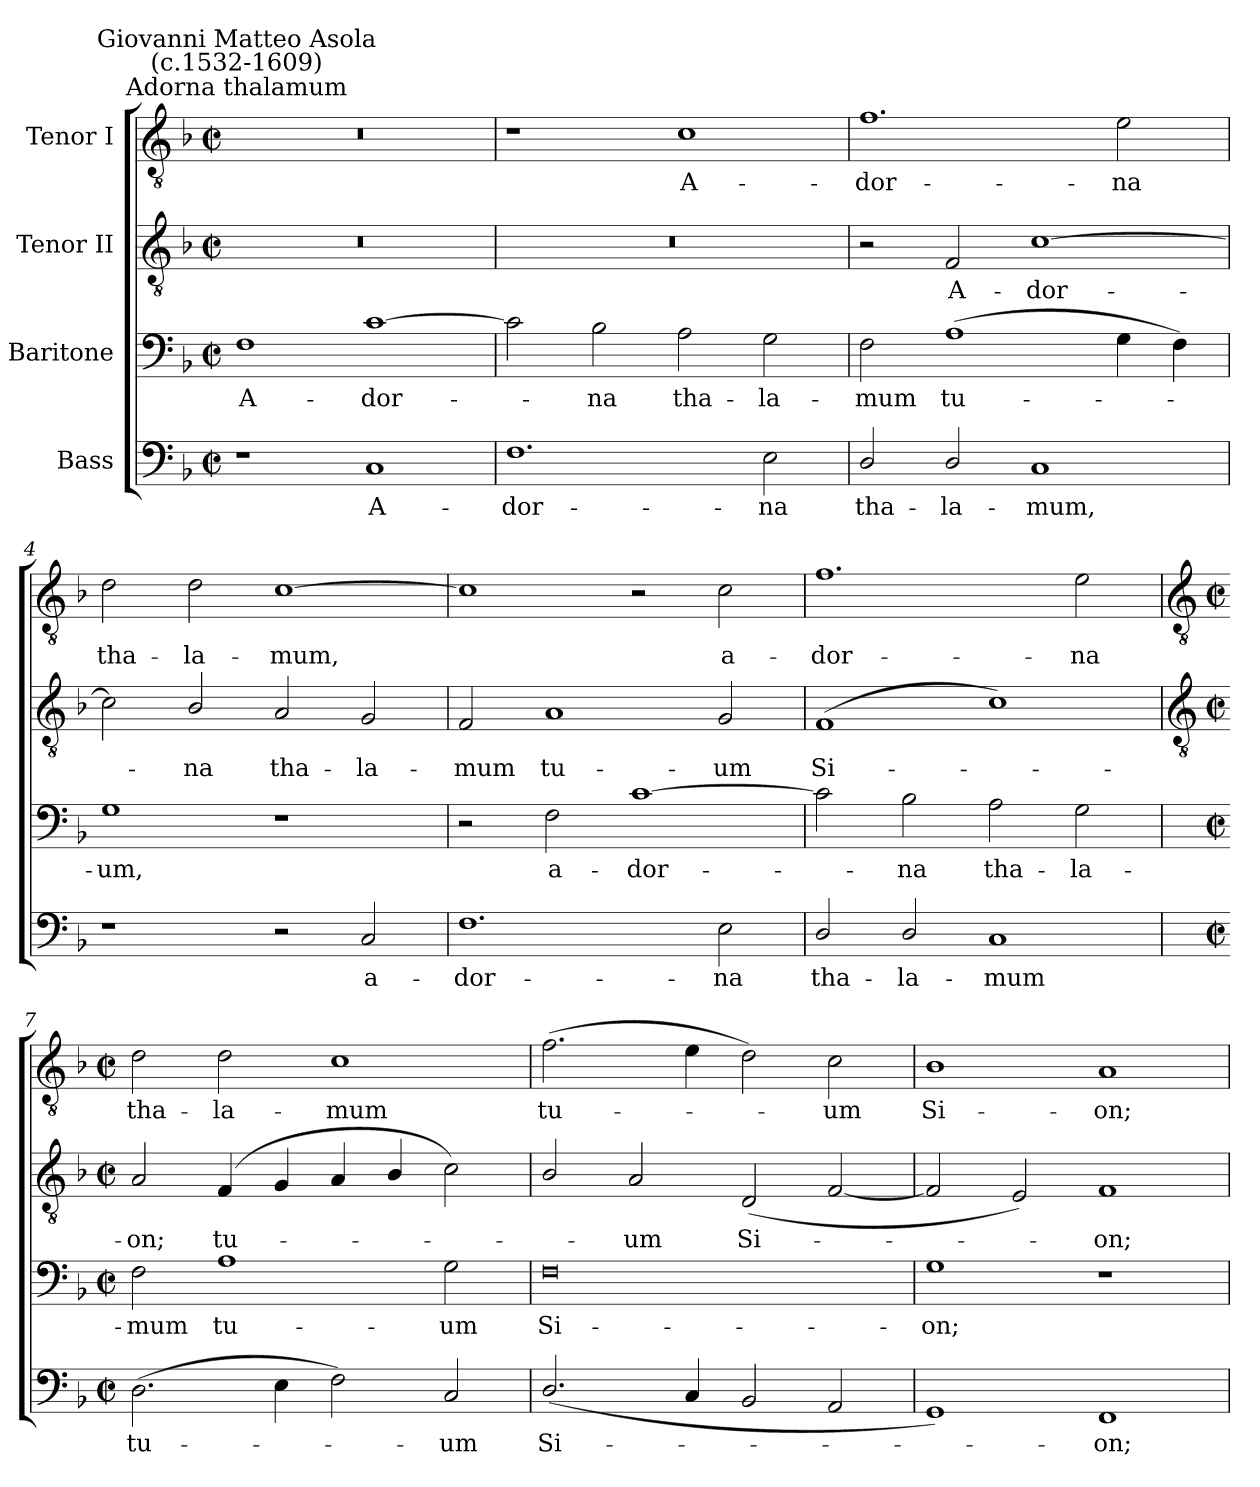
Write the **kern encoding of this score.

**kern	**text	**kern	**text	**kern	**text	**kern	**text
*part4	*part4	*part3	*part3	*part2	*part2	*part1	*part1
*staff4	*staff4	*staff3	*staff3	*staff2	*staff2	*staff1	*staff1
*I"Bass	*	*I"Baritone	*	*I"Tenor II	*	*I"Tenor I	*
*clefF4	*	*clefF4	*	*clefGv2	*	*clefGv2	*
*k[b-]	*	*k[b-]	*	*k[b-]	*	*k[b-]	*
*F:	*	*F:	*	*F:	*	*F:	*
*M4/2	*	*M4/2	*	*M4/2	*	*M4/2	*
*met(c|)	*	*met(c|)	*	*met(c|)	*	*met(c|)	*
=1	=1	=1	=1	=1	=1	=1	=1
!	!	!	!	!	!	!LO:TX:a:cj:t=Adorna thalamum	!
!	!	!	!	!	!	!LO:TX:a:cj:t=Giovanni Matteo Asola\n(c.1532-1609)	!
!	!	!	!LO:LY:b	!	!	!	!
1r	.	1F	A-	0r	.	0r	.
!	!LO:LY:b	!	!LO:LY:b	!	!	!	!
1C	A-	[1c	-dor-	.	.	.	.
=2	=2	=2	=2	=2	=2	=2	=2
!	!LO:LY:b	!	!	!	!	!	!
1.F	-dor-	2c]	.	0r	.	1r	.
!	!	!	!LO:LY:b	!	!	!	!
.	.	2B-	na	.	.	.	.
!	!	!	!LO:LY:b	!	!	!	!LO:LY:b
.	.	2A	tha-	.	.	1c	A-
!	!LO:LY:b	!	!LO:LY:b	!	!	!	!
2E	-na	2G	-la-	.	.	.	.
=3	=3	=3	=3	=3	=3	=3	=3
!	!LO:LY:b	!	!LO:LY:b	!	!	!	!LO:LY:b
2D/	tha-	2F	-mum	2r	.	1.f	-dor-
!	!LO:LY:b	!	!LO:LY:b	!	!LO:LY:b	!	!
2D/	-la-	(>1A	tu-	2F	A-	.	.
!	!LO:LY:b	!	!	!	!LO:LY:b	!	!
1C	-mum,	.	.	[1c	-dor-	.	.
!	!	!	!	!	!	!	!LO:LY:b
.	.	4G	.	.	.	2e	-na
.	.	4F)	.	.	.	.	.
=4	=4	=4	=4	=4	=4	=4	=4
!	!	!	!LO:LY:b	!	!	!	!LO:LY:b
1r	.	1G	um,	2c]	.	2d	tha-
!	!	!	!	!	!LO:LY:b	!	!LO:LY:b
.	.	.	.	2B-/	na	2d	-la-
!	!	!	!	!	!LO:LY:b	!	!LO:LY:b
2r	.	1r	.	2A	tha-	[1c	-mum,
!	!LO:LY:b	!	!	!	!LO:LY:b	!	!
2C	a-	.	.	2G	-la-	.	.
=5	=5	=5	=5	=5	=5	=5	=5
!	!LO:LY:b	!	!	!	!LO:LY:b	!	!
1.F	-dor-	2r	.	2F	-mum	1c]	.
!	!	!	!LO:LY:b	!	!LO:LY:b	!	!
.	.	2F	a-	1A	tu-	.	.
!	!	!	!LO:LY:b	!	!	!	!
.	.	[1c	-dor-	.	.	2r	.
!	!LO:LY:b	!	!	!	!LO:LY:b	!	!LO:LY:b
2E	-na	.	.	2G	-um	2c	a-
=6	=6	=6	=6	=6	=6	=6	=6
!	!LO:LY:b	!	!	!	!LO:LY:b	!	!LO:LY:b
2D/	tha-	2c]	.	(<1F	Si-	1.f	-dor-
!	!LO:LY:b	!	!LO:LY:b	!	!	!	!
2D/	-la-	2B-	na	.	.	.	.
!	!LO:LY:b	!	!LO:LY:b	!	!	!	!
1C	-mum	2A	tha-	1c)	.	.	.
!	!	!	!LO:LY:b	!	!	!	!LO:LY:b
.	.	2G	-la-	.	.	2e	-na
!!LO:LB:g=z
=7	=7	=7	=7	=7	=7	=7	=7
*	*	*	*	*clefGv2	*	*clefGv2	*
*M4/2	*	*M4/2	*	*M4/2	*	*M4/2	*
*met(c|)	*	*met(c|)	*	*met(c|)	*	*met(c|)	*
!	!LO:LY:b	!	!LO:LY:b	!	!LO:LY:b	!	!LO:LY:b
(>2.D	tu-	2F	-mum	2A	on;	2d	tha-
!	!	!	!LO:LY:b	!	!LO:LY:b	!	!LO:LY:b
.	.	1A	tu-	(<4F	tu-	2d	-la-
4E	.	.	.	4G	.	.	.
!	!	!	!	!	!	!	!LO:LY:b
2F)	.	.	.	4A	.	1c	-mum
.	.	.	.	4B-/	.	.	.
!	!LO:LY:b	!	!LO:LY:b	!	!	!	!
2C	um	2G	-um	2c)	.	.	.
=8	=8	=8	=8	=8	=8	=8	=8
!	!LO:LY:b	!	!LO:LY:b	!	!	!	!LO:LY:b
(<2.D/	Si-	0F	Si-	2B-/	.	(>2.f	tu-
!	!	!	!	!	!LO:LY:b	!	!
.	.	.	.	2A	um	.	.
4C	.	.	.	.	.	4e	.
!	!	!	!	!	!LO:LY:b	!	!
2BB-	.	.	.	(<2D	Si-	2d)	.
!	!	!	!	!	!	!	!LO:LY:b
2AA	.	.	.	[2F	.	2c	um
=9	=9	=9	=9	=9	=9	=9	=9
!	!	!	!LO:LY:b	!	!	!	!LO:LY:b
1GG)	.	1G	-on;	2F]	.	1B-	Si-
.	.	.	.	2E)	.	.	.
!	!LO:LY:b	!	!	!	!LO:LY:b	!	!LO:LY:b
1FF	on;	1r	.	1F	on;	1A	-on;
=	=	=	=	=	=	=	=
*-	*-	*-	*-	*-	*-	*-	*-
